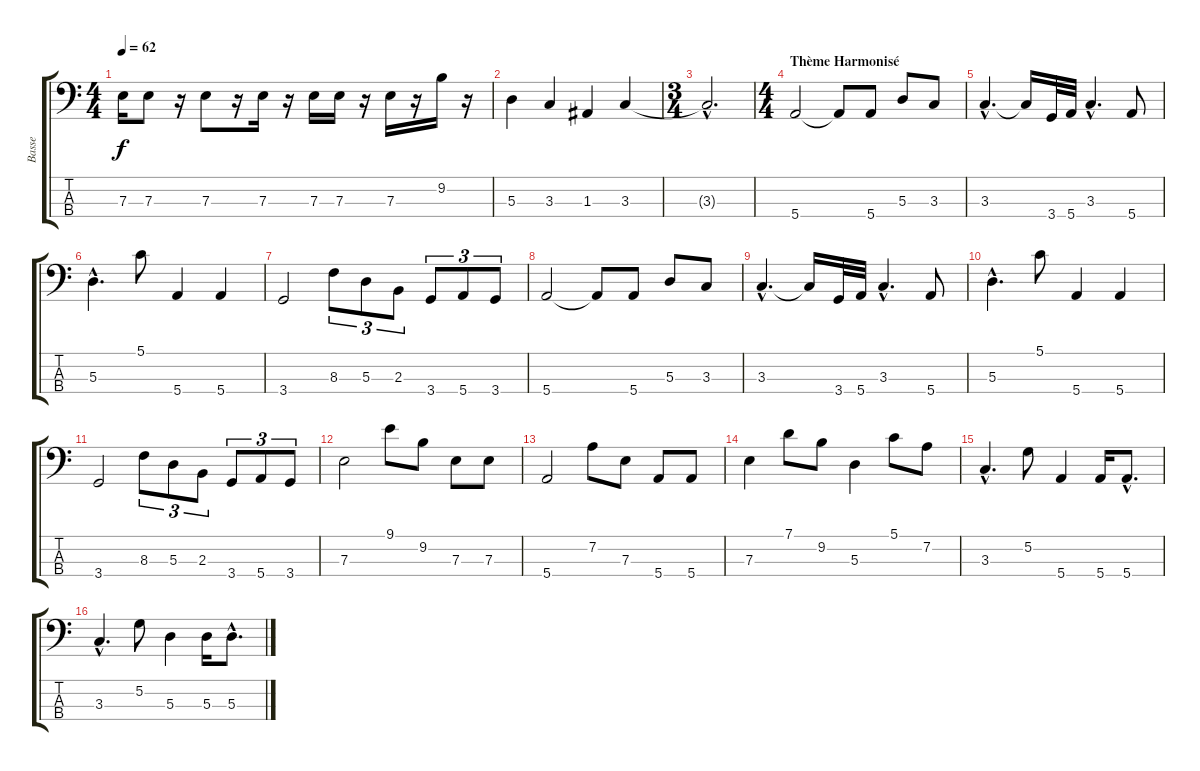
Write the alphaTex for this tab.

\track ("Basse" "Basse") {instrument electricbassfinger}
\staff {score tabs}
\tuning (G2 D2 A1 E1) {hide}
\ts (4 4)
\tempo 62
\clef f4
\ks c
7.3.16{dy f} 7.3.8 r.16 7.3.8 r.16 7.3.16 r.16 7.3.16 7.3.16 r.16 7.3.16 r.16 9.2.16 r.16 |
5.3.4 3.3.4 1.3.4 3.3.4 |
\ts (3 4)
3.3{hac t}.2{d} |
\ts (4 4)
\section ("" "Thème Harmonisé")
5.4.2 5.4{t}.8 5.4.8 5.3.8 3.3.8 |
3.3{hac}.4{d} 3.3{t}.16 3.4.32 5.4.32 3.3{hac}.4{d} 5.4.8 |
5.3{hac}.4{d} 5.1.8 5.4.4 5.4.4 |
3.4.2 8.3.8{tu (3 2)} 5.3.8{tu (3 2)} 2.3.8{tu (3 2)} 3.4.8{tu (3 2)} 5.4.8{tu (3 2)} 3.4.8{tu (3 2)} |
5.4.2 5.4{t}.8 5.4.8 5.3.8 3.3.8 |
3.3{hac}.4{d} 3.3{t}.16 3.4.32 5.4.32 3.3{hac}.4{d} 5.4.8 |
5.3{hac}.4{d} 5.1.8 5.4.4 5.4.4 |
3.4.2 8.3.8{tu (3 2)} 5.3.8{tu (3 2)} 2.3.8{tu (3 2)} 3.4.8{tu (3 2)} 5.4.8{tu (3 2)} 3.4.8{tu (3 2)} |
7.3.2 9.1.8 9.2.8 7.3.8 7.3.8 |
5.4.2 7.2.8 7.3.8 5.4.8 5.4.8 |
7.3.4 7.1.8 9.2.8 5.3.4 5.1.8 7.2.8 |
3.3{hac}.4{d} 5.2.8 5.4.4 5.4.16 5.4{hac}.8{d} |
3.3{hac}.4{d} 5.2.8 5.3.4 5.3.16 5.3{hac}.8{d}
